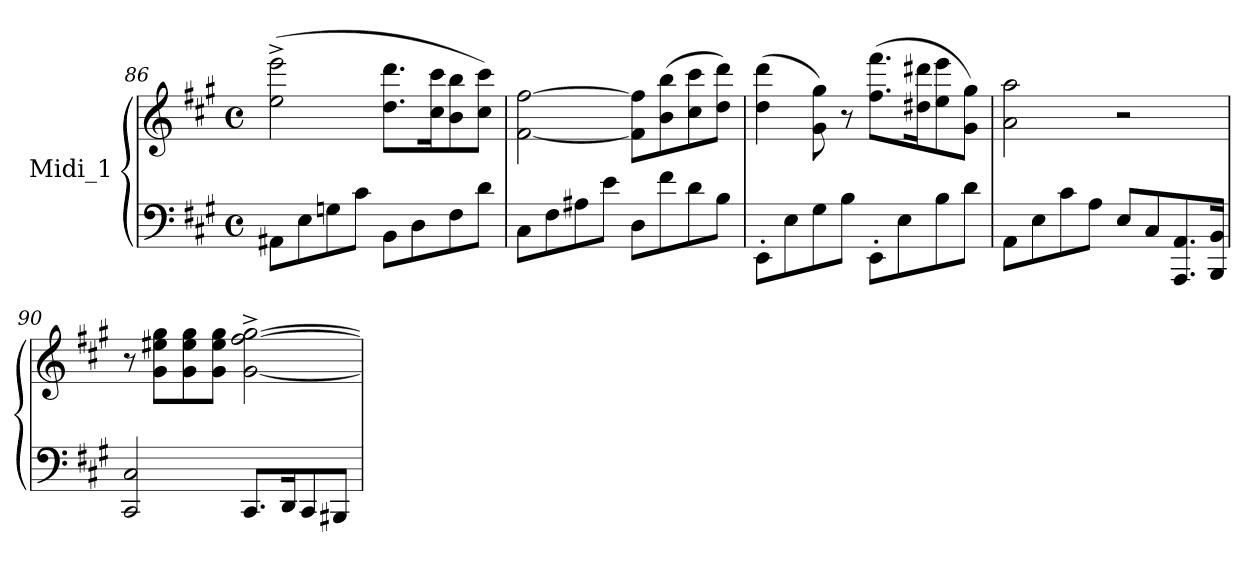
**kern	**kern
*part1	*part1
*staff2	*staff1
*I"Midi_1	*
!!LO:LB:g=z
*clefF4	*clefG2
*k[f#c#g#]	*k[f#c#g#]
*A:	*A:
*M4/4	*M4/4
*met(c)	*met(c)
*MM85	*MM85
=86	=86
*^	*^
8AA#X\L	2ryy	(>2ee\^ 2eee\^	2ryy
8E\	.	.	.
8Gn\	.	.	.
8c#\J	.	.	.
8BB\L	2ryy	8.dd\ 8.ddd\L	2ryy
8D\	.	.	.
.	.	16cc#\ 16ccc#\K	.
8F#\	.	8b\ 8bb\	.
8d\J	.	8cc#\ 8ccc#\J)	.
=87	=87	=87	=87
8C#\L	2ryy	[2f#\ [2ff#\	2ryy
8F#\	.	.	.
8A#X\	.	.	.
8e\J	.	.	.
8D\L	2ryy	8f#\] 8ff#\]L	2ryy
8f#\	.	(>8b\ 8bb\	.
8d\	.	8cc#\ 8ccc#\	.
8B\J	.	8dd\ 8ddd\J)	.
=88	=88	=88	=88
8EE'\L	2ryy	(4dd\ 4ddd\	2ryy
8E\	.	.	.
8G#\	.	8g#\ 8gg#\)	.
8B\J	.	8r	.
8EE'\L	2ryy	(>8.ff#\ 8.fff#\L	2ryy
8E\	.	.	.
.	.	16dd#X\ 16ddd#X\K	.
8B\	.	8ee\ 8eee\	.
8d\J	.	8g#\ 8gg#\J)	.
=89	=89	=89	=89
8AA\L	2ryy	2a\ 2aa\	2ryy
8E\	.	.	.
8c#\	.	.	.
8A\J	.	.	.
8E/L	2ryy	2r	2ryy
8C#/	.	.	.
8.AAA/ 8.AA/	.	.	.
16BBB/ 16BB/Jk	.	.	.
!!LO:LB:g=z	!!
=90	=90	=90	=90
2CC#/ 2C#/	2ryy	8r	2ryy
.	.	8g#\ 8ee#X\ 8gg#\L	.
.	.	8g#\ 8ee#\ 8gg#\	.
.	.	8g#\ 8ee#\ 8gg#\J	.
8.CC#/L	2ryy	[2g#\^ [2ff#\^ [2gg#\^	2ryy
16DD/K	.	.	.
8CC#/	.	.	.
8BBB#X/J	.	.	.
*v	*v	*	*
*	*v	*v
=	=
*-	*-
